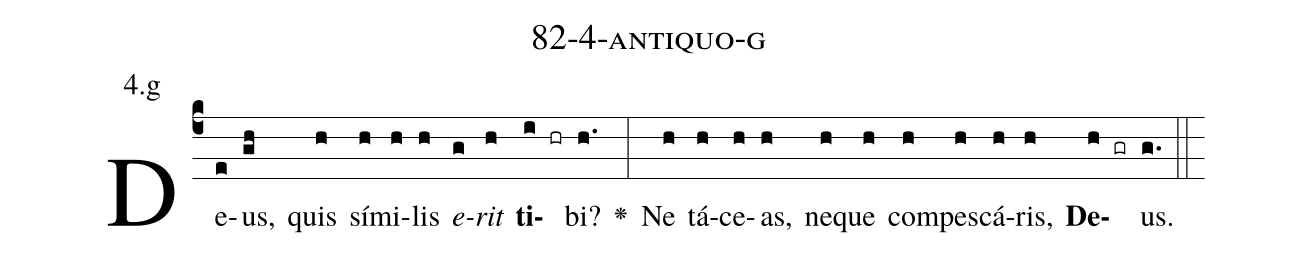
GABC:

name: 82-4-antiquo-g;
annotation: 4.g;
%%
(c4)De(e)us,(gh) quis(h) sí(h)mi(h)lis(h) <i>e</i>(g)<i>rit</i>(h) <b>ti</b>(i hr)bi?(h.) <v>\greheightstar</v>(:) Ne(h) tá(h)ce(h)as,(h) ne(h)que(h) com(h)pes(h)cá(h)ris,(h) <b>De</b>(h gr)us.(g.) (::)


%E(h) u(h) o(h) u(h) a(h) e.(g.) (::)
